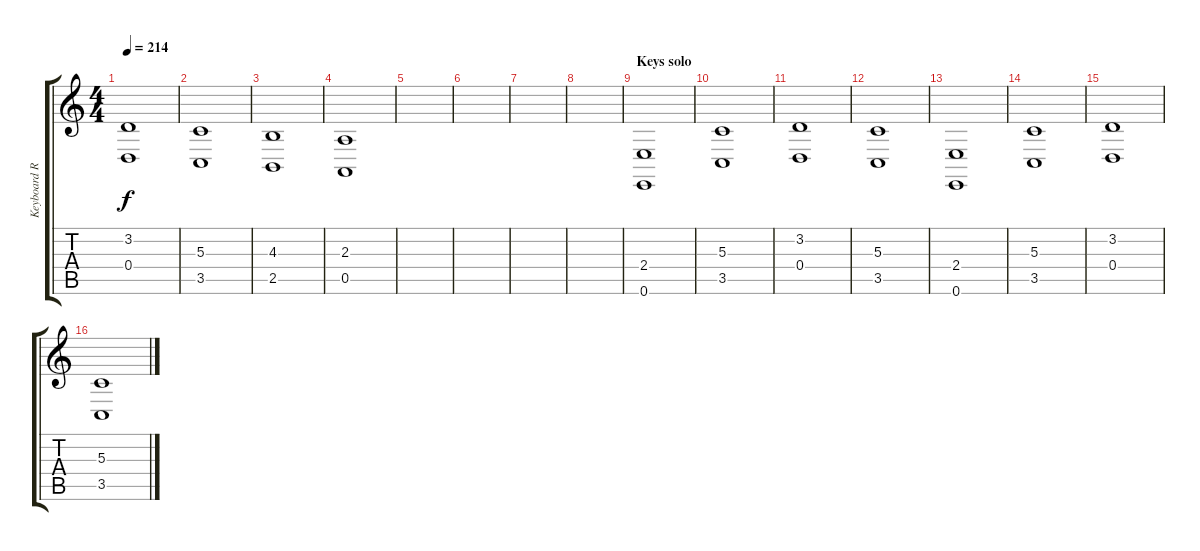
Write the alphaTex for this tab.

\track ("Keyboard Rhythms" "Keyboard R") {instrument stringensemble1}
\staff {score tabs}
\tuning (E4 B3 G3 D3 A2 E2) {hide}
\ts (4 4)
\tempo 214
\clef g2
\ks c
(3.2 0.4).1{dy f} |
(5.3 3.5).1 |
(4.3 2.5).1 |
(2.3 0.5).1 |
|
|
|
|
\section ("" "Keys solo")
(2.4 0.6).1{volume 12} |
(5.3 3.5).1 |
(3.2 0.4).1 |
(5.3 3.5).1 |
(2.4 0.6).1{volume 12} |
(5.3 3.5).1 |
(3.2 0.4).1 |
(5.3 3.5).1
